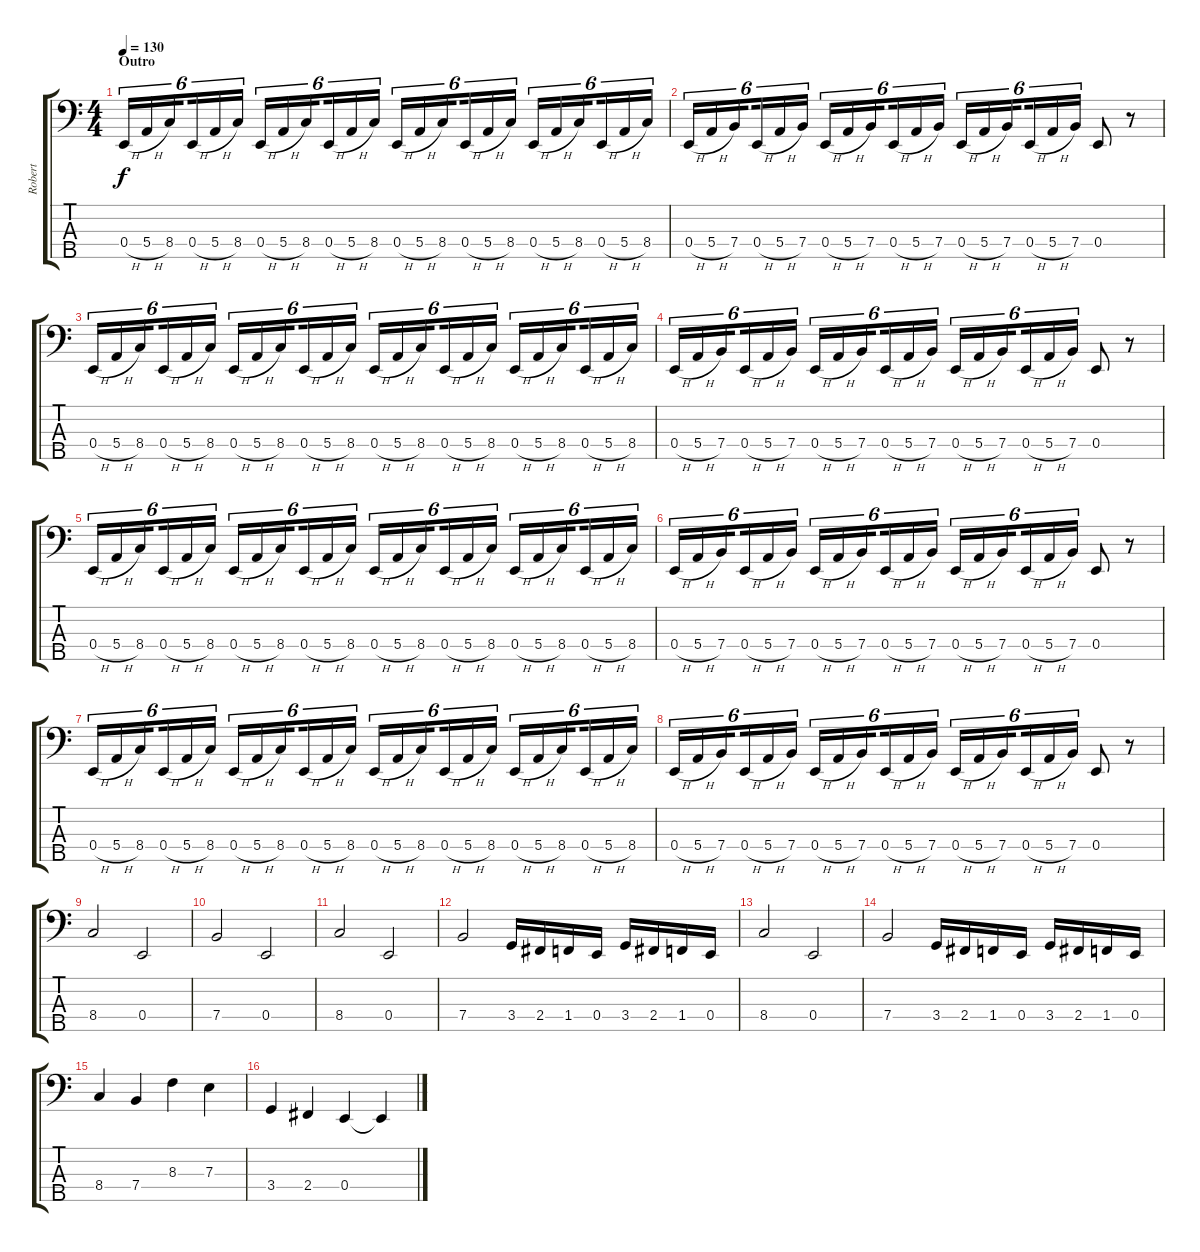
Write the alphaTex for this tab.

\track ("Robert" "Robert") {instrument electricbassfinger}
\staff {score tabs}
\tuning (G2 D2 A1 E1 B0) {hide}
\ts (4 4)
\section ("" "Outro")
\tempo 130
\clef f4
\ks c
0.4{h}.16{tu (6 4) dy f} 5.4{h}.16{tu (6 4)} 8.4.16{tu (6 4) beam splitsecondary} 0.4{h}.16{tu (6 4)} 5.4{h}.16{tu (6 4)} 8.4.16{tu (6 4)} 0.4{h}.16{tu (6 4)} 5.4{h}.16{tu (6 4)} 8.4.16{tu (6 4) beam splitsecondary} 0.4{h}.16{tu (6 4)} 5.4{h}.16{tu (6 4)} 8.4.16{tu (6 4)} 0.4{h}.16{tu (6 4)} 5.4{h}.16{tu (6 4)} 8.4.16{tu (6 4) beam splitsecondary} 0.4{h}.16{tu (6 4)} 5.4{h}.16{tu (6 4)} 8.4.16{tu (6 4)} 0.4{h}.16{tu (6 4)} 5.4{h}.16{tu (6 4)} 8.4.16{tu (6 4) beam splitsecondary} 0.4{h}.16{tu (6 4)} 5.4{h}.16{tu (6 4)} 8.4.16{tu (6 4)} |
0.4{h}.16{tu (6 4)} 5.4{h}.16{tu (6 4)} 7.4.16{tu (6 4) beam splitsecondary} 0.4{h}.16{tu (6 4)} 5.4{h}.16{tu (6 4)} 7.4.16{tu (6 4)} 0.4{h}.16{tu (6 4)} 5.4{h}.16{tu (6 4)} 7.4.16{tu (6 4) beam splitsecondary} 0.4{h}.16{tu (6 4)} 5.4{h}.16{tu (6 4)} 7.4.16{tu (6 4)} 0.4{h}.16{tu (6 4)} 5.4{h}.16{tu (6 4)} 7.4.16{tu (6 4) beam splitsecondary} 0.4{h}.16{tu (6 4)} 5.4{h}.16{tu (6 4)} 7.4.16{tu (6 4)} 0.4.8 r.8 |
0.4{h}.16{tu (6 4)} 5.4{h}.16{tu (6 4)} 8.4.16{tu (6 4) beam splitsecondary} 0.4{h}.16{tu (6 4)} 5.4{h}.16{tu (6 4)} 8.4.16{tu (6 4)} 0.4{h}.16{tu (6 4)} 5.4{h}.16{tu (6 4)} 8.4.16{tu (6 4) beam splitsecondary} 0.4{h}.16{tu (6 4)} 5.4{h}.16{tu (6 4)} 8.4.16{tu (6 4)} 0.4{h}.16{tu (6 4)} 5.4{h}.16{tu (6 4)} 8.4.16{tu (6 4) beam splitsecondary} 0.4{h}.16{tu (6 4)} 5.4{h}.16{tu (6 4)} 8.4.16{tu (6 4)} 0.4{h}.16{tu (6 4)} 5.4{h}.16{tu (6 4)} 8.4.16{tu (6 4) beam splitsecondary} 0.4{h}.16{tu (6 4)} 5.4{h}.16{tu (6 4)} 8.4.16{tu (6 4)} |
0.4{h}.16{tu (6 4)} 5.4{h}.16{tu (6 4)} 7.4.16{tu (6 4) beam splitsecondary} 0.4{h}.16{tu (6 4)} 5.4{h}.16{tu (6 4)} 7.4.16{tu (6 4)} 0.4{h}.16{tu (6 4)} 5.4{h}.16{tu (6 4)} 7.4.16{tu (6 4) beam splitsecondary} 0.4{h}.16{tu (6 4)} 5.4{h}.16{tu (6 4)} 7.4.16{tu (6 4)} 0.4{h}.16{tu (6 4)} 5.4{h}.16{tu (6 4)} 7.4.16{tu (6 4) beam splitsecondary} 0.4{h}.16{tu (6 4)} 5.4{h}.16{tu (6 4)} 7.4.16{tu (6 4)} 0.4.8 r.8 |
0.4{h}.16{tu (6 4)} 5.4{h}.16{tu (6 4)} 8.4.16{tu (6 4) beam splitsecondary} 0.4{h}.16{tu (6 4)} 5.4{h}.16{tu (6 4)} 8.4.16{tu (6 4)} 0.4{h}.16{tu (6 4)} 5.4{h}.16{tu (6 4)} 8.4.16{tu (6 4) beam splitsecondary} 0.4{h}.16{tu (6 4)} 5.4{h}.16{tu (6 4)} 8.4.16{tu (6 4)} 0.4{h}.16{tu (6 4)} 5.4{h}.16{tu (6 4)} 8.4.16{tu (6 4) beam splitsecondary} 0.4{h}.16{tu (6 4)} 5.4{h}.16{tu (6 4)} 8.4.16{tu (6 4)} 0.4{h}.16{tu (6 4)} 5.4{h}.16{tu (6 4)} 8.4.16{tu (6 4) beam splitsecondary} 0.4{h}.16{tu (6 4)} 5.4{h}.16{tu (6 4)} 8.4.16{tu (6 4)} |
0.4{h}.16{tu (6 4)} 5.4{h}.16{tu (6 4)} 7.4.16{tu (6 4) beam splitsecondary} 0.4{h}.16{tu (6 4)} 5.4{h}.16{tu (6 4)} 7.4.16{tu (6 4)} 0.4{h}.16{tu (6 4)} 5.4{h}.16{tu (6 4)} 7.4.16{tu (6 4) beam splitsecondary} 0.4{h}.16{tu (6 4)} 5.4{h}.16{tu (6 4)} 7.4.16{tu (6 4)} 0.4{h}.16{tu (6 4)} 5.4{h}.16{tu (6 4)} 7.4.16{tu (6 4) beam splitsecondary} 0.4{h}.16{tu (6 4)} 5.4{h}.16{tu (6 4)} 7.4.16{tu (6 4)} 0.4.8 r.8 |
0.4{h}.16{tu (6 4)} 5.4{h}.16{tu (6 4)} 8.4.16{tu (6 4) beam splitsecondary} 0.4{h}.16{tu (6 4)} 5.4{h}.16{tu (6 4)} 8.4.16{tu (6 4)} 0.4{h}.16{tu (6 4)} 5.4{h}.16{tu (6 4)} 8.4.16{tu (6 4) beam splitsecondary} 0.4{h}.16{tu (6 4)} 5.4{h}.16{tu (6 4)} 8.4.16{tu (6 4)} 0.4{h}.16{tu (6 4)} 5.4{h}.16{tu (6 4)} 8.4.16{tu (6 4) beam splitsecondary} 0.4{h}.16{tu (6 4)} 5.4{h}.16{tu (6 4)} 8.4.16{tu (6 4)} 0.4{h}.16{tu (6 4)} 5.4{h}.16{tu (6 4)} 8.4.16{tu (6 4) beam splitsecondary} 0.4{h}.16{tu (6 4)} 5.4{h}.16{tu (6 4)} 8.4.16{tu (6 4)} |
0.4{h}.16{tu (6 4)} 5.4{h}.16{tu (6 4)} 7.4.16{tu (6 4) beam splitsecondary} 0.4{h}.16{tu (6 4)} 5.4{h}.16{tu (6 4)} 7.4.16{tu (6 4)} 0.4{h}.16{tu (6 4)} 5.4{h}.16{tu (6 4)} 7.4.16{tu (6 4) beam splitsecondary} 0.4{h}.16{tu (6 4)} 5.4{h}.16{tu (6 4)} 7.4.16{tu (6 4)} 0.4{h}.16{tu (6 4)} 5.4{h}.16{tu (6 4)} 7.4.16{tu (6 4) beam splitsecondary} 0.4{h}.16{tu (6 4)} 5.4{h}.16{tu (6 4)} 7.4.16{tu (6 4)} 0.4.8 r.8 |
8.4.2 0.4.2 |
7.4.2 0.4.2 |
8.4.2 0.4.2 |
7.4.2 3.4.16 2.4.16 1.4.16 0.4.16 3.4.16 2.4.16 1.4.16 0.4.16 |
8.4.2 0.4.2 |
7.4.2 3.4.16 2.4.16 1.4.16 0.4.16 3.4.16 2.4.16 1.4.16 0.4.16 |
8.4.4 7.4.4 8.3.4 7.3.4 |
3.4.4 2.4.4 0.4.4 0.4{t}.4
